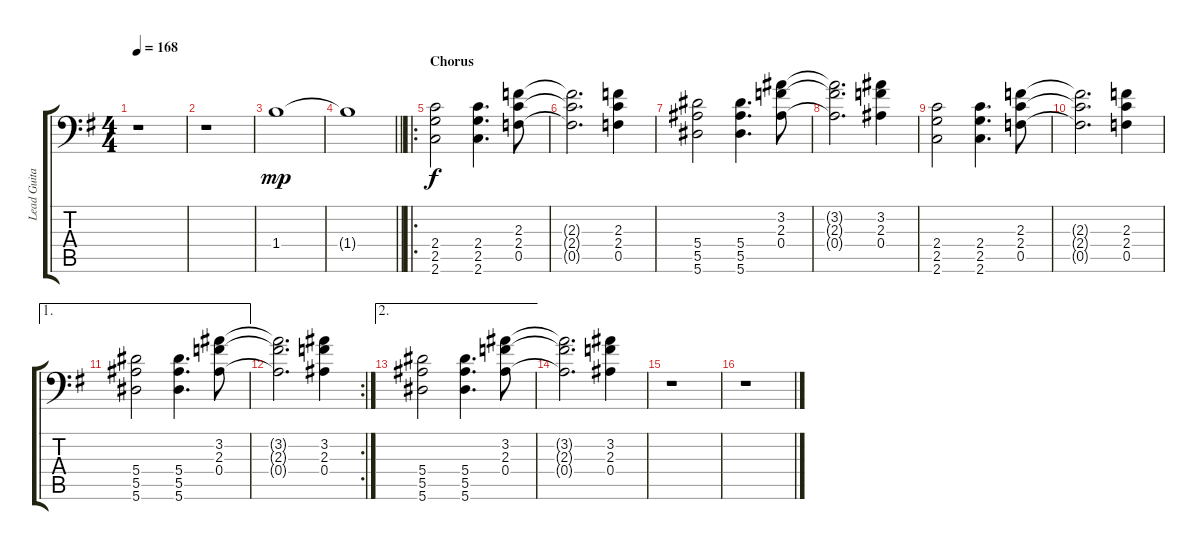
\track ("Lead Guitar" "Lead Guita") {instrument distortionguitar}
\staff {score tabs}
\tuning (C4 G3 Eb3 Bb2 F2 Bb1) {hide}
\ts (4 4)
\tempo 168
\clef f4
\ks g
r.1{dy f} |
r.1 |
1.4.1{dy mp} |
\barLineRight lightlight
1.4{t}.1 |
\ro
\section ("" "Chorus")
(2.4 2.5 2.6).2{dy f} (2.4 2.5 2.6).4{d} (2.3 2.4 0.5).8 |
(2.3{t} 2.4{t} 0.5{t}).2{d} (2.3 2.4 0.5).4 |
(5.4 5.5 5.6).2 (5.4 5.5 5.6).4{d} (3.2 2.3 0.4).8 |
(3.2{t} 2.3{t} 0.4{t}).2{d} (3.2 2.3 0.4).4 |
(2.4 2.5 2.6).2 (2.4 2.5 2.6).4{d} (2.3 2.4 0.5).8 |
(2.3{t} 2.4{t} 0.5{t}).2{d} (2.3 2.4 0.5).4 |
\ae 1
(5.4 5.5 5.6).2 (5.4 5.5 5.6).4{d} (3.2 2.3 0.4).8 |
\rc 2
(3.2{t} 2.3{t} 0.4{t}).2{d} (3.2 2.3 0.4).4 |
\ae 2
(5.4 5.5 5.6).2 (5.4 5.5 5.6).4{d} (3.2 2.3 0.4).8 |
(3.2{t} 2.3{t} 0.4{t}).2{d} (3.2 2.3 0.4).4 |
r.1 |
r.1
